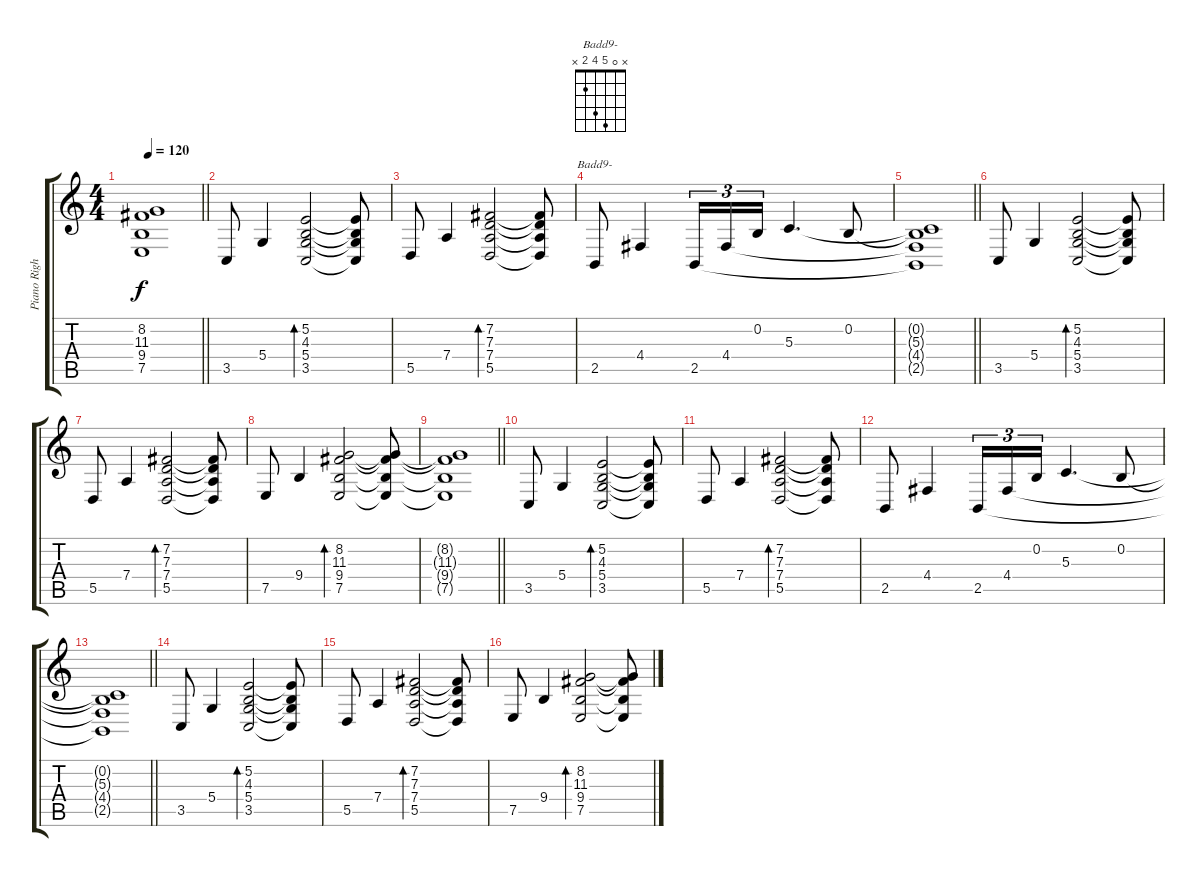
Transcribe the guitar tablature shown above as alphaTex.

\track ("Piano Right Standard" "Piano Righ") {instrument acousticgrandpiano}
\staff {score tabs}
\tuning (E4 B3 G3 D3 A2 E2) {hide}
\chord ("Badd9-" x 0 5 4 2 x)
\ts (4 4)
\tempo 120
\clef g2
\barLineRight lightlight
\ks c
(8.2{t} 11.3{t} 9.4{t} 7.5{t}).1{dy f} |
3.5.8 5.4.4 (5.2 4.3 5.4 3.5).2{bd 480} (5.2{t} 4.3{t} 5.4{t} 3.5{t}).8 |
5.5.8 7.4.4 (7.2 7.3 7.4 5.5).2{bd 480} (7.2{t} 7.3{t} 7.4{t} 5.5{t}).8 |
2.5.8{ch "Badd9-"} 4.4.4 2.5.16{tu (3 2)} 4.4.16{tu (3 2)} 0.2.16{tu (3 2)} 5.3.4{d} 0.2.8 |
\barLineRight lightlight
(0.2{t} 5.3{t} 4.4{t} 2.5{t}).1 |
3.5.8 5.4.4 (5.2 4.3 5.4 3.5).2{bd 480} (5.2{t} 4.3{t} 5.4{t} 3.5{t}).8 |
5.5.8 7.4.4 (7.2 7.3 7.4 5.5).2{bd 480} (7.2{t} 7.3{t} 7.4{t} 5.5{t}).8 |
7.5.8 9.4.4 (8.2 11.3 9.4 7.5).2{bd 480} (8.2{t} 11.3{t} 9.4{t} 7.5{t}).8 |
\barLineRight lightlight
(8.2{t} 11.3{t} 9.4{t} 7.5{t}).1 |
3.5.8 5.4.4 (5.2 4.3 5.4 3.5).2{bd 480} (5.2{t} 4.3{t} 5.4{t} 3.5{t}).8 |
5.5.8 7.4.4 (7.2 7.3 7.4 5.5).2{bd 480} (7.2{t} 7.3{t} 7.4{t} 5.5{t}).8 |
2.5.8 4.4.4 2.5.16{tu (3 2)} 4.4.16{tu (3 2)} 0.2.16{tu (3 2)} 5.3.4{d} 0.2.8 |
\barLineRight lightlight
(0.2{t} 5.3{t} 4.4{t} 2.5{t}).1 |
\section ("" "")
3.5.8 5.4.4 (5.2 4.3 5.4 3.5).2{bd 480} (5.2{t} 4.3{t} 5.4{t} 3.5{t}).8 |
5.5.8 7.4.4 (7.2 7.3 7.4 5.5).2{bd 480} (7.2{t} 7.3{t} 7.4{t} 5.5{t}).8 |
7.5.8 9.4.4 (8.2 11.3 9.4 7.5).2{bd 480} (8.2{t} 11.3{t} 9.4{t} 7.5{t}).8
